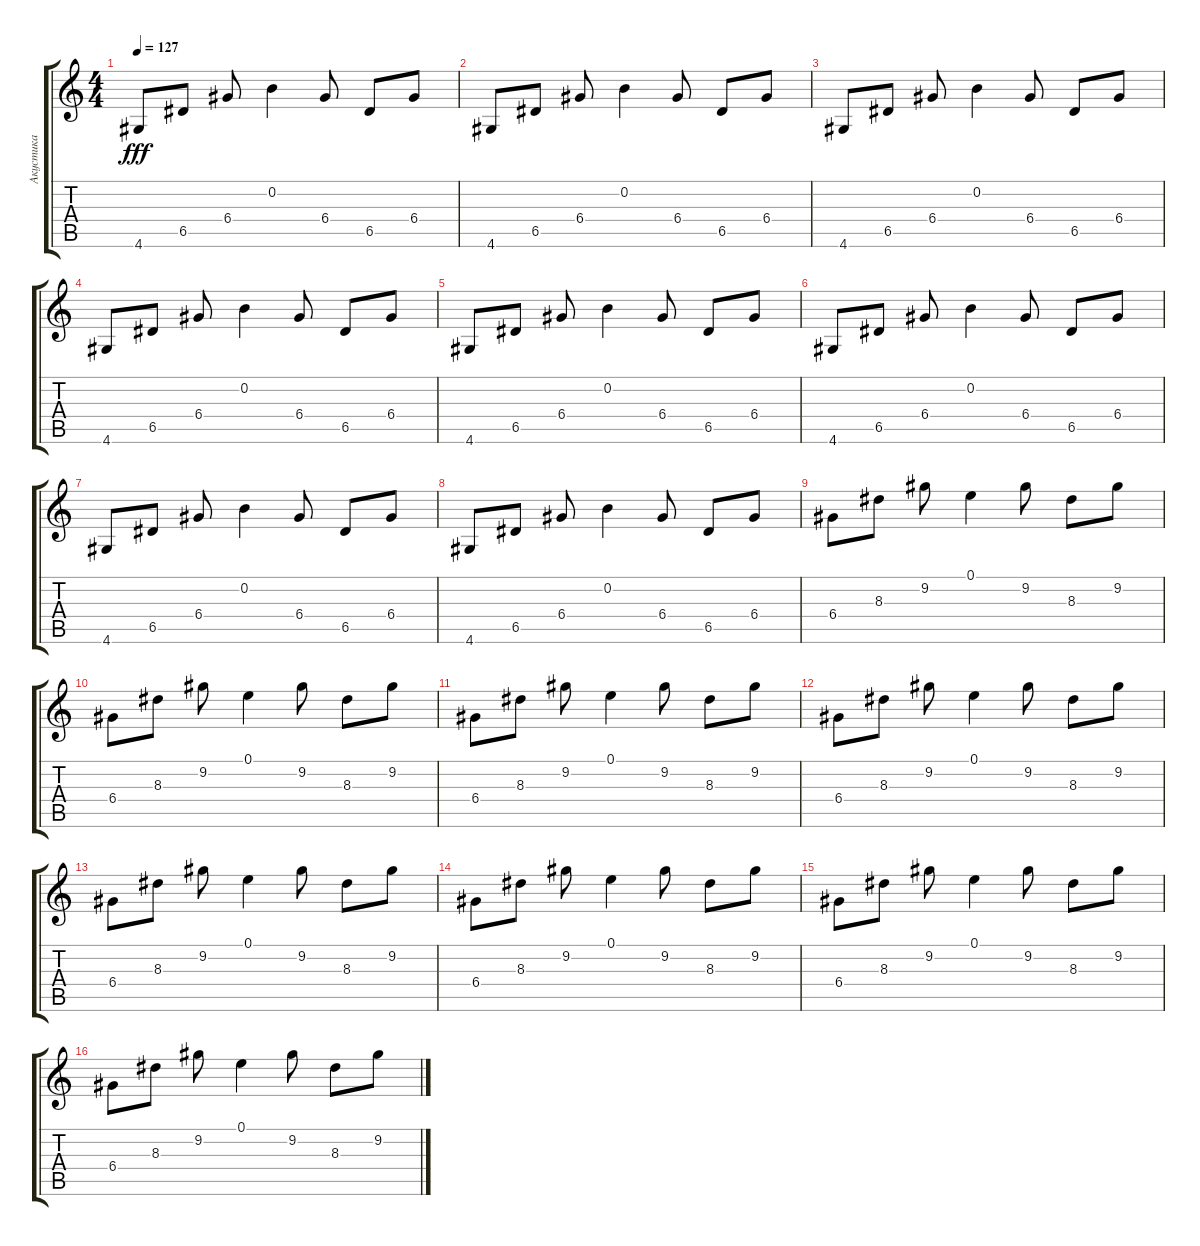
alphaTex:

\track ("Акустика" "Акустика") {instrument acousticguitarsteel}
\staff {score tabs}
\tuning (E4 B3 G3 D3 A2 E2) {hide}
\ts (4 4)
\tempo 127
\clef g2
\ks c
4.6.8{dy fff} 6.5.8 6.4.8 0.2.4 6.4.8 6.5.8 6.4.8 |
4.6.8 6.5.8 6.4.8 0.2.4 6.4.8 6.5.8 6.4.8 |
4.6.8 6.5.8 6.4.8 0.2.4 6.4.8 6.5.8 6.4.8 |
4.6.8 6.5.8 6.4.8 0.2.4 6.4.8 6.5.8 6.4.8 |
4.6.8 6.5.8 6.4.8 0.2.4 6.4.8 6.5.8 6.4.8 |
4.6.8 6.5.8 6.4.8 0.2.4 6.4.8 6.5.8 6.4.8 |
4.6.8 6.5.8 6.4.8 0.2.4 6.4.8 6.5.8 6.4.8 |
4.6.8 6.5.8 6.4.8 0.2.4 6.4.8 6.5.8 6.4.8 |
6.4.8 8.3.8 9.2.8 0.1.4 9.2.8 8.3.8 9.2.8 |
6.4.8 8.3.8 9.2.8 0.1.4 9.2.8 8.3.8 9.2.8 |
6.4.8 8.3.8 9.2.8 0.1.4 9.2.8 8.3.8 9.2.8 |
6.4.8 8.3.8 9.2.8 0.1.4 9.2.8 8.3.8 9.2.8 |
6.4.8 8.3.8 9.2.8 0.1.4 9.2.8 8.3.8 9.2.8 |
6.4.8 8.3.8 9.2.8 0.1.4 9.2.8 8.3.8 9.2.8 |
6.4.8 8.3.8 9.2.8 0.1.4 9.2.8 8.3.8 9.2.8 |
6.4.8 8.3.8 9.2.8 0.1.4 9.2.8 8.3.8 9.2.8
